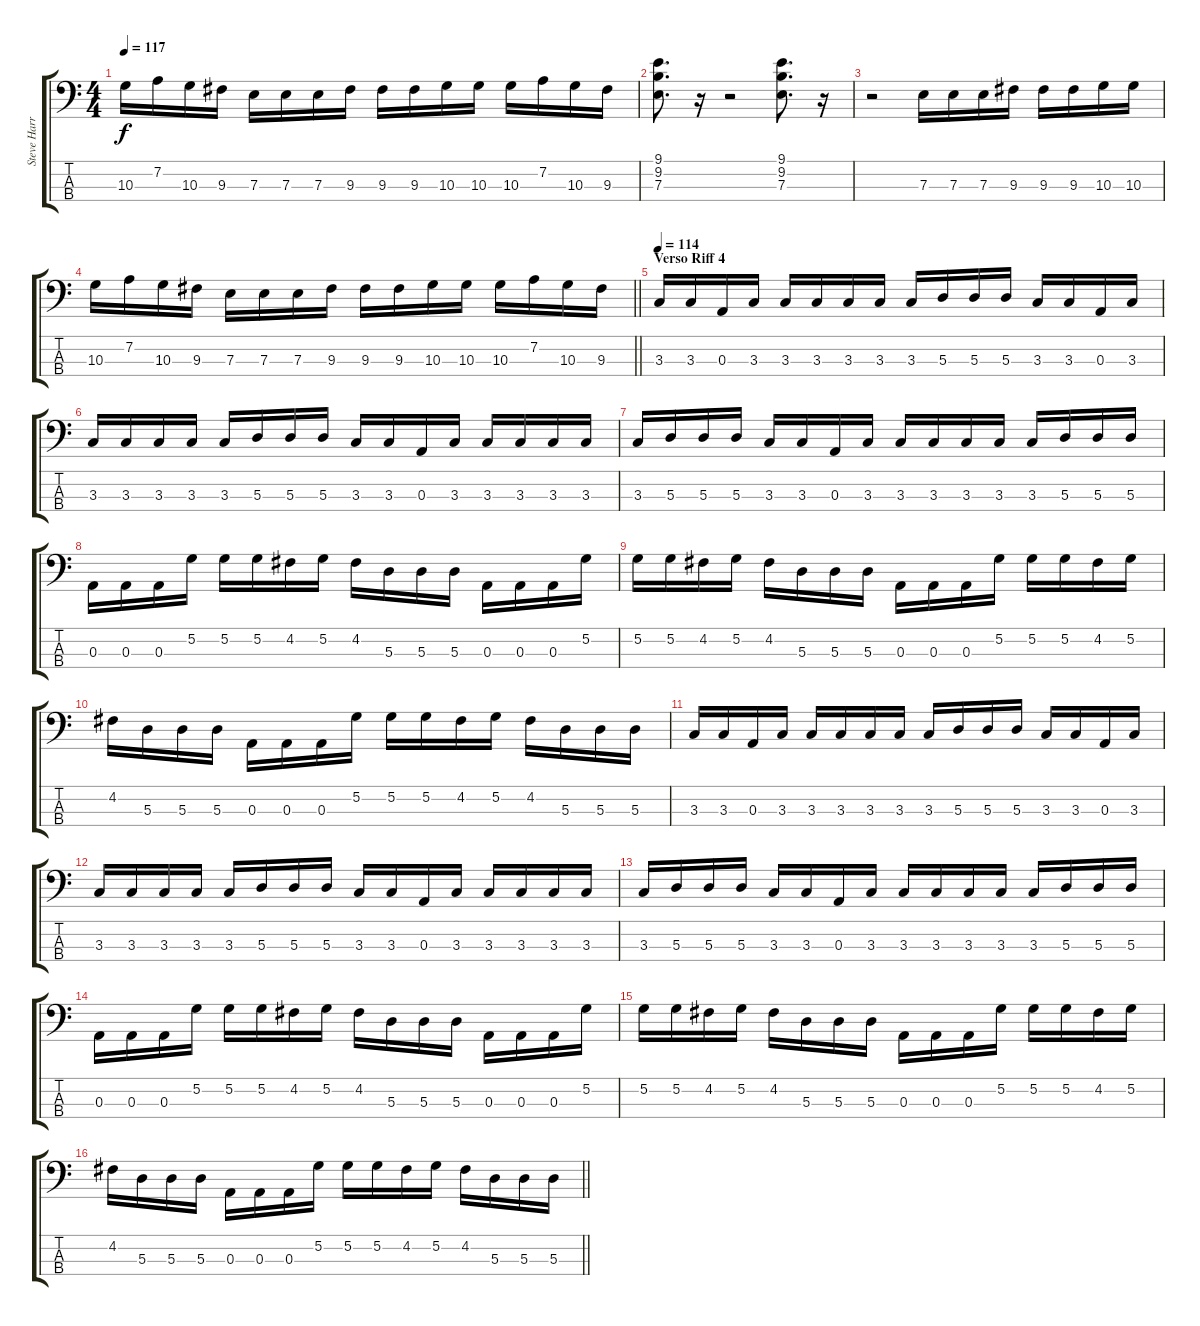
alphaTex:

\track ("Steve Harris" "Steve Harr") {instrument electricbassfinger}
\staff {score tabs}
\tuning (G2 D2 A1 E1) {hide}
\ts (4 4)
\tempo 117
\clef f4
\ks c
10.3.16{dy f} 7.2.16 10.3.16 9.3.16 7.3.16 7.3.16 7.3.16 9.3.16 9.3.16 9.3.16 10.3.16 10.3.16 10.3.16 7.2.16 10.3.16 9.3.16 |
(9.1 9.2 7.3).8{d} r.16 r.2 (9.1 9.2 7.3).8{d} r.16 |
r.2 7.3.16 7.3.16 7.3.16 9.3.16 9.3.16 9.3.16 10.3.16 10.3.16 |
\barLineRight lightlight
10.3.16 7.2.16 10.3.16 9.3.16 7.3.16 7.3.16 7.3.16 9.3.16 9.3.16 9.3.16 10.3.16 10.3.16 10.3.16 7.2.16 10.3.16 9.3.16 |
\section ("" "Verso Riff 4")
\tempo 114
3.3.16 3.3.16 0.3.16 3.3.16 3.3.16 3.3.16 3.3.16 3.3.16 3.3.16 5.3.16 5.3.16 5.3.16 3.3.16 3.3.16 0.3.16 3.3.16 |
3.3.16 3.3.16 3.3.16 3.3.16 3.3.16 5.3.16 5.3.16 5.3.16 3.3.16 3.3.16 0.3.16 3.3.16 3.3.16 3.3.16 3.3.16 3.3.16 |
3.3.16 5.3.16 5.3.16 5.3.16 3.3.16 3.3.16 0.3.16 3.3.16 3.3.16 3.3.16 3.3.16 3.3.16 3.3.16 5.3.16 5.3.16 5.3.16 |
0.3.16 0.3.16 0.3.16 5.2.16 5.2.16 5.2.16 4.2.16 5.2.16 4.2.16 5.3.16 5.3.16 5.3.16 0.3.16 0.3.16 0.3.16 5.2.16 |
5.2.16 5.2.16 4.2.16 5.2.16 4.2.16 5.3.16 5.3.16 5.3.16 0.3.16 0.3.16 0.3.16 5.2.16 5.2.16 5.2.16 4.2.16 5.2.16 |
4.2.16 5.3.16 5.3.16 5.3.16 0.3.16 0.3.16 0.3.16 5.2.16 5.2.16 5.2.16 4.2.16 5.2.16 4.2.16 5.3.16 5.3.16 5.3.16 |
3.3.16 3.3.16 0.3.16 3.3.16 3.3.16 3.3.16 3.3.16 3.3.16 3.3.16 5.3.16 5.3.16 5.3.16 3.3.16 3.3.16 0.3.16 3.3.16 |
3.3.16 3.3.16 3.3.16 3.3.16 3.3.16 5.3.16 5.3.16 5.3.16 3.3.16 3.3.16 0.3.16 3.3.16 3.3.16 3.3.16 3.3.16 3.3.16 |
3.3.16 5.3.16 5.3.16 5.3.16 3.3.16 3.3.16 0.3.16 3.3.16 3.3.16 3.3.16 3.3.16 3.3.16 3.3.16 5.3.16 5.3.16 5.3.16 |
0.3.16 0.3.16 0.3.16 5.2.16 5.2.16 5.2.16 4.2.16 5.2.16 4.2.16 5.3.16 5.3.16 5.3.16 0.3.16 0.3.16 0.3.16 5.2.16 |
5.2.16 5.2.16 4.2.16 5.2.16 4.2.16 5.3.16 5.3.16 5.3.16 0.3.16 0.3.16 0.3.16 5.2.16 5.2.16 5.2.16 4.2.16 5.2.16 |
\barLineRight lightlight
4.2.16 5.3.16 5.3.16 5.3.16 0.3.16 0.3.16 0.3.16 5.2.16 5.2.16 5.2.16 4.2.16 5.2.16 4.2.16 5.3.16 5.3.16 5.3.16
